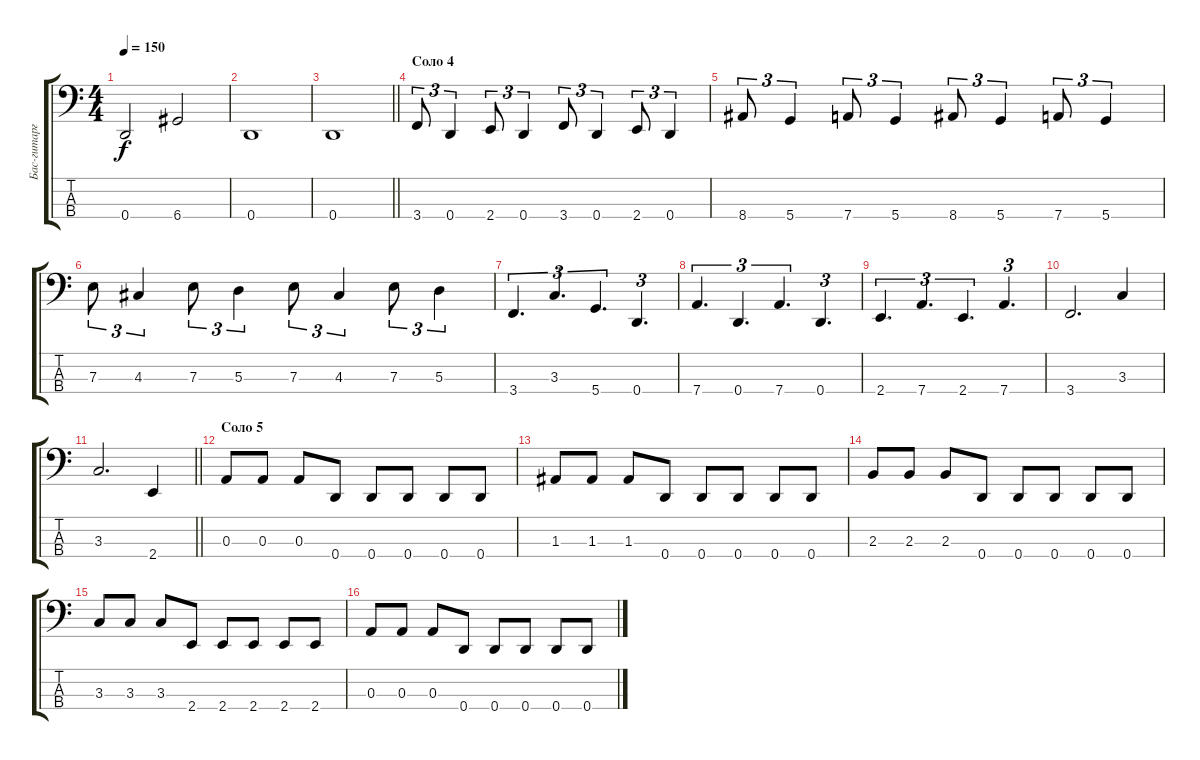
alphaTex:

\track ("Бас-гитарга" "Бас-гитарг") {instrument electricbasspick}
\staff {score tabs}
\tuning (G2 D2 A1 D1) {hide}
\ts (4 4)
\tempo 150
\clef f4
\ks c
0.4{t}.2{dy f} 6.4.2 |
0.4.1 |
\barLineRight lightlight
0.4.1 |
\section ("" "Соло 4")
3.4.8{tu (3 2)} 0.4.4{tu (3 2)} 2.4.8{tu (3 2)} 0.4.4{tu (3 2)} 3.4.8{tu (3 2)} 0.4.4{tu (3 2)} 2.4.8{tu (3 2)} 0.4.4{tu (3 2)} |
8.4.8{tu (3 2)} 5.4.4{tu (3 2)} 7.4.8{tu (3 2)} 5.4.4{tu (3 2)} 8.4.8{tu (3 2)} 5.4.4{tu (3 2)} 7.4.8{tu (3 2)} 5.4.4{tu (3 2)} |
7.3.8{tu (3 2)} 4.3.4{tu (3 2)} 7.3.8{tu (3 2)} 5.3.4{tu (3 2)} 7.3.8{tu (3 2)} 4.3.4{tu (3 2)} 7.3.8{tu (3 2)} 5.3.4{tu (3 2)} |
3.4.4{d tu (3 2)} 3.3.4{d tu (3 2)} 5.4.4{d tu (3 2)} 0.4.4{d tu (3 2)} |
7.4.4{d tu (3 2)} 0.4.4{d tu (3 2)} 7.4.4{d tu (3 2)} 0.4.4{d tu (3 2)} |
2.4.4{d tu (3 2)} 7.4.4{d tu (3 2)} 2.4.4{d tu (3 2)} 7.4.4{d tu (3 2)} |
3.4.2{d} 3.3.4 |
\barLineRight lightlight
3.3.2{d} 2.4.4 |
\section ("" "Соло 5")
0.3.8 0.3.8 0.3.8 0.4.8 0.4.8 0.4.8 0.4.8 0.4.8 |
1.3.8 1.3.8 1.3.8 0.4.8 0.4.8 0.4.8 0.4.8 0.4.8 |
2.3.8 2.3.8 2.3.8 0.4.8 0.4.8 0.4.8 0.4.8 0.4.8 |
3.3.8 3.3.8 3.3.8 2.4.8 2.4.8 2.4.8 2.4.8 2.4.8 |
0.3.8 0.3.8 0.3.8 0.4.8 0.4.8 0.4.8 0.4.8 0.4.8
